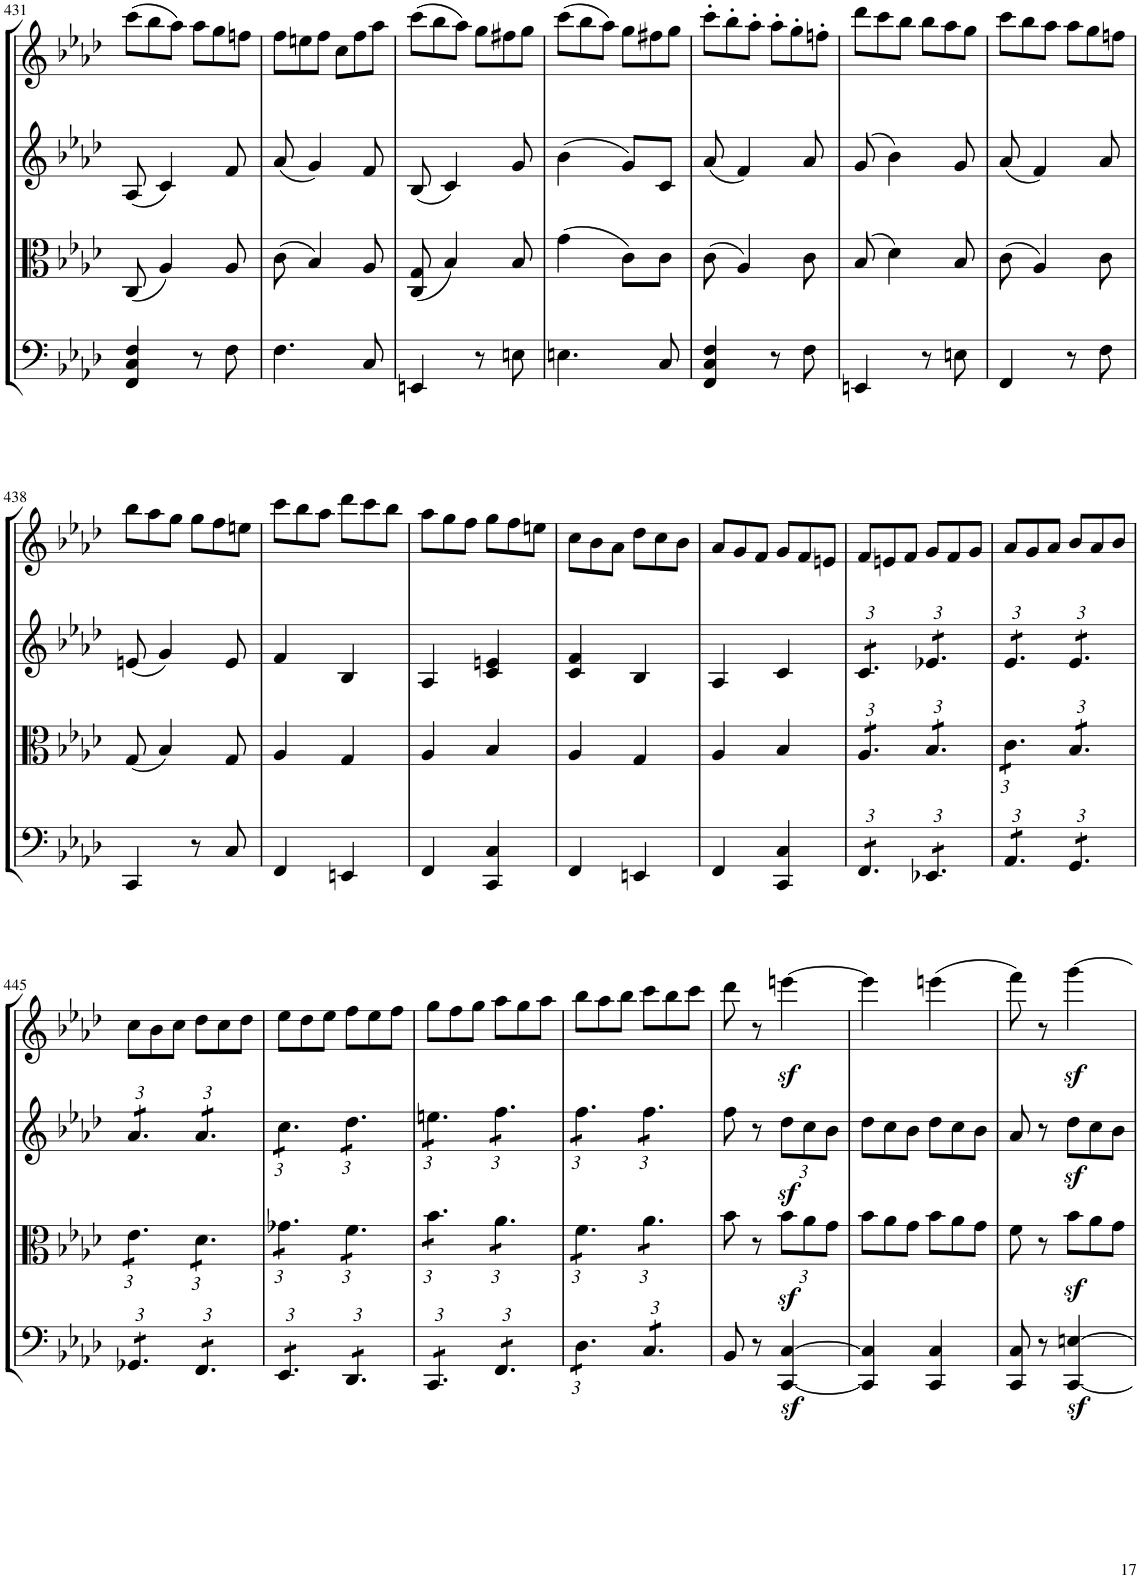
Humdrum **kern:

**kern	**kern	**kern	**kern
*part4	*part3	*part2	*part1
*staff4	*staff3	*staff2	*staff1
*I"Violoncello	*I"Viola	*I"Violino II	*I"Violino I
*I'Vc	*I'Vla	*I'Vln	*I'Vln
!!LO:PB:g=z
*clefF4	*clefC3	*clefG2	*clefG2
*k[b-e-a-d-]	*k[b-e-a-d-]	*k[b-e-a-d-]	*k[b-e-a-d-]
*M2/4	*M2/4	*M2/4	*M2/4
*	*	*	*Xtuplet
=431	=431	=431	=431
4FF/ 4C/ 4F/	(8C/	(8A-/	(12ccc\L
.	.	.	12bb-\
.	4A-/)	4c/)	.
.	.	.	12aa-\J)
8r	.	.	12aa-\L
.	.	.	12gg\
8F\	8A-/	8f/	.
.	.	.	12ffn\J
=432	=432	=432	=432
4.F\	(8c\	(8a-/	12ff\L
.	.	.	12een\
.	4B-/)	4g/)	.
.	.	.	12ff\J
.	.	.	12cc\L
.	.	.	12ff\
8C/	8A-/	8f/	.
.	.	.	12aa-\J
=433	=433	=433	=433
4EEn/	(8C/ 8G/	(8B-/	(12ccc\L
.	.	.	12bb-\
.	4B-/)	4c/)	.
.	.	.	12aa-\J)
8r	.	.	12gg\L
.	.	.	12ff#X\
8En\	8B-/	8g/	.
.	.	.	12gg\J
=434	=434	=434	=434
4.En\	(4g\	(4b-\	(12ccc\L
.	.	.	12bb-\
.	.	.	12aa-\J)
.	8c\L)	8g/L)	12gg\L
.	.	.	12ff#X\
8C/	8c\J	8c/J	.
.	.	.	12gg\J
=435	=435	=435	=435
4FF/ 4C/ 4F/	(8c\	(8a-/	12ccc'\L
.	.	.	12bb-'\
.	4A-/)	4f/)	.
.	.	.	12aa-'\J
8r	.	.	12aa-'\L
.	.	.	12gg'\
8F\	8c\	8a-/	.
.	.	.	12ffn'\J
=436	=436	=436	=436
4EEn/	(8B-/	(8g/	12ddd-\L
.	.	.	12ccc\
.	4d-\)	4b-\)	.
.	.	.	12bb-\J
8r	.	.	12bb-\L
.	.	.	12aa-\
8En\	8B-/	8g/	.
.	.	.	12gg\J
=437	=437	=437	=437
4FF/	(8c\	(8a-/	12ccc\L
.	.	.	12bb-\
.	4A-/)	4f/)	.
.	.	.	12aa-\J
8r	.	.	12aa-\L
.	.	.	12gg\
8F\	8c\	8a-/	.
.	.	.	12ffn\J
!!LO:LB:g=z
=438	=438	=438	=438
4CC/	(8G/	(8en/	12bb-\L
.	.	.	12aa-\
.	4B-/)	4g/)	.
.	.	.	12gg\J
8r	.	.	12gg\L
.	.	.	12ff\
8C/	8G/	8e/	.
.	.	.	12een\J
=439	=439	=439	=439
4FF/	4A-/	4f/	12ccc\L
.	.	.	12bb-\
.	.	.	12aa-\J
4EEn/	4G/	4B-/	12ddd-\L
.	.	.	12ccc\
.	.	.	12bb-\J
=440	=440	=440	=440
4FF/	4A-/	4A-/	12aa-\L
.	.	.	12gg\
.	.	.	12ff\J
4CC/ 4C/	4B-/	4c/ 4en/	12gg\L
.	.	.	12ff\
.	.	.	12een\J
=441	=441	=441	=441
4FF/	4A-/	4c/ 4f/	12cc\L
.	.	.	12b-\
.	.	.	12a-\J
4EEn/	4G/	4B-/	12dd-\L
.	.	.	12cc\
.	.	.	12b-\J
=442	=442	=442	=442
4FF/	4A-/	4A-/	12a-/L
.	.	.	12g/
.	.	.	12f/J
4CC/ 4C/	4B-/	4c/	12g/L
.	.	.	12f/
.	.	.	12en/J
=443	=443	=443	=443
*tremolo	*	*	*
*	*tremolo	*	*
*	*	*tremolo	*
12FF/L	12A-/L	12c/L	12f/L
12FF/	12A-/	12c/	12en/
12FF/J	12A-/J	12c/J	12f/J
12EE-X/L	12B-/L	12e-X/L	12g/L
12EE-X/	12B-/	12e-X/	12f/
12EE-X/J	12B-/J	12e-X/J	12g/J
=444	=444	=444	=444
12AA-/L	12c\L	12e-/L	12a-/L
12AA-/	12c\	12e-/	12g/
12AA-/J	12c\J	12e-/J	12a-/J
12GG/L	12B-/L	12e-/L	12b-/L
12GG/	12B-/	12e-/	12a-/
12GG/J	12B-/J	12e-/J	12b-/J
!!LO:LB:g=z
=445	=445	=445	=445
12GG-X/L	12e-\L	12a-/L	12cc\L
12GG-X/	12e-\	12a-/	12b-\
12GG-X/J	12e-\J	12a-/J	12cc\J
12FF/L	12d-\L	12a-/L	12dd-\L
12FF/	12d-\	12a-/	12cc\
12FF/J	12d-\J	12a-/J	12dd-\J
=446	=446	=446	=446
12EE-/L	12g-X\L	12cc\L	12ee-\L
12EE-/	12g-X\	12cc\	12dd-\
12EE-/J	12g-X\J	12cc\J	12ee-\J
12DD-/L	12f\L	12dd-\L	12ff\L
12DD-/	12f\	12dd-\	12ee-\
12DD-/J	12f\J	12dd-\J	12ff\J
=447	=447	=447	=447
12CC/L	12b-\L	12een\L	12gg\L
12CC/	12b-\	12een\	12ff\
12CC/J	12b-\J	12een\J	12gg\J
12FF/L	12a-\L	12ff\L	12aa-\L
12FF/	12a-\	12ff\	12gg\
12FF/J	12a-\J	12ff\J	12aa-\J
=448	=448	=448	=448
12D-\L	12f\L	12ff\L	12bb-\L
12D-\	12f\	12ff\	12aa-\
12D-\J	12f\J	12ff\J	12bb-\J
12C/L	12a-\L	12ff\L	12ccc\L
12C/	12a-\	12ff\	12bb-\
12C/J	12a-\J	12ff\J	12ccc\J
*	*	*Xtremolo	*
*	*Xtremolo	*	*
*Xtremolo	*	*	*
=449	=449	=449	=449
8BB-/	8b-\	8ff\	8ddd-\
8r	8r	8r	8r
*	*Xbrackettup	*Xbrackettup	*
[4CC/z< [4C/z<	12b-z<\L	12dd-z<\L	[4eeenz<\
.	12a-\	12cc\	.
.	12g\J	12b-\J	.
=450	=450	=450	=450
*	*Xtuplet	*Xtuplet	*
4CC/] 4C/]	12b-\L	12dd-\L	4eee\]
.	12a-\	12cc\	.
.	12g\J	12b-\J	.
4CC/ 4C/	12b-\L	12dd-\L	(4eeen\
.	12a-\	12cc\	.
.	12g\J	12b-\J	.
=451	=451	=451	=451
8CC/ 8C/	8f\	8a-/	8fff\)
8r	8r	8r	8r
[4CC/z< [4En/z<	12b-z<\L	12dd-z<\L	[4gggz<\
.	12a-\	12cc\	.
.	12g\J	12b-\J	.
=	=	=	=
*-	*-	*-	*-
